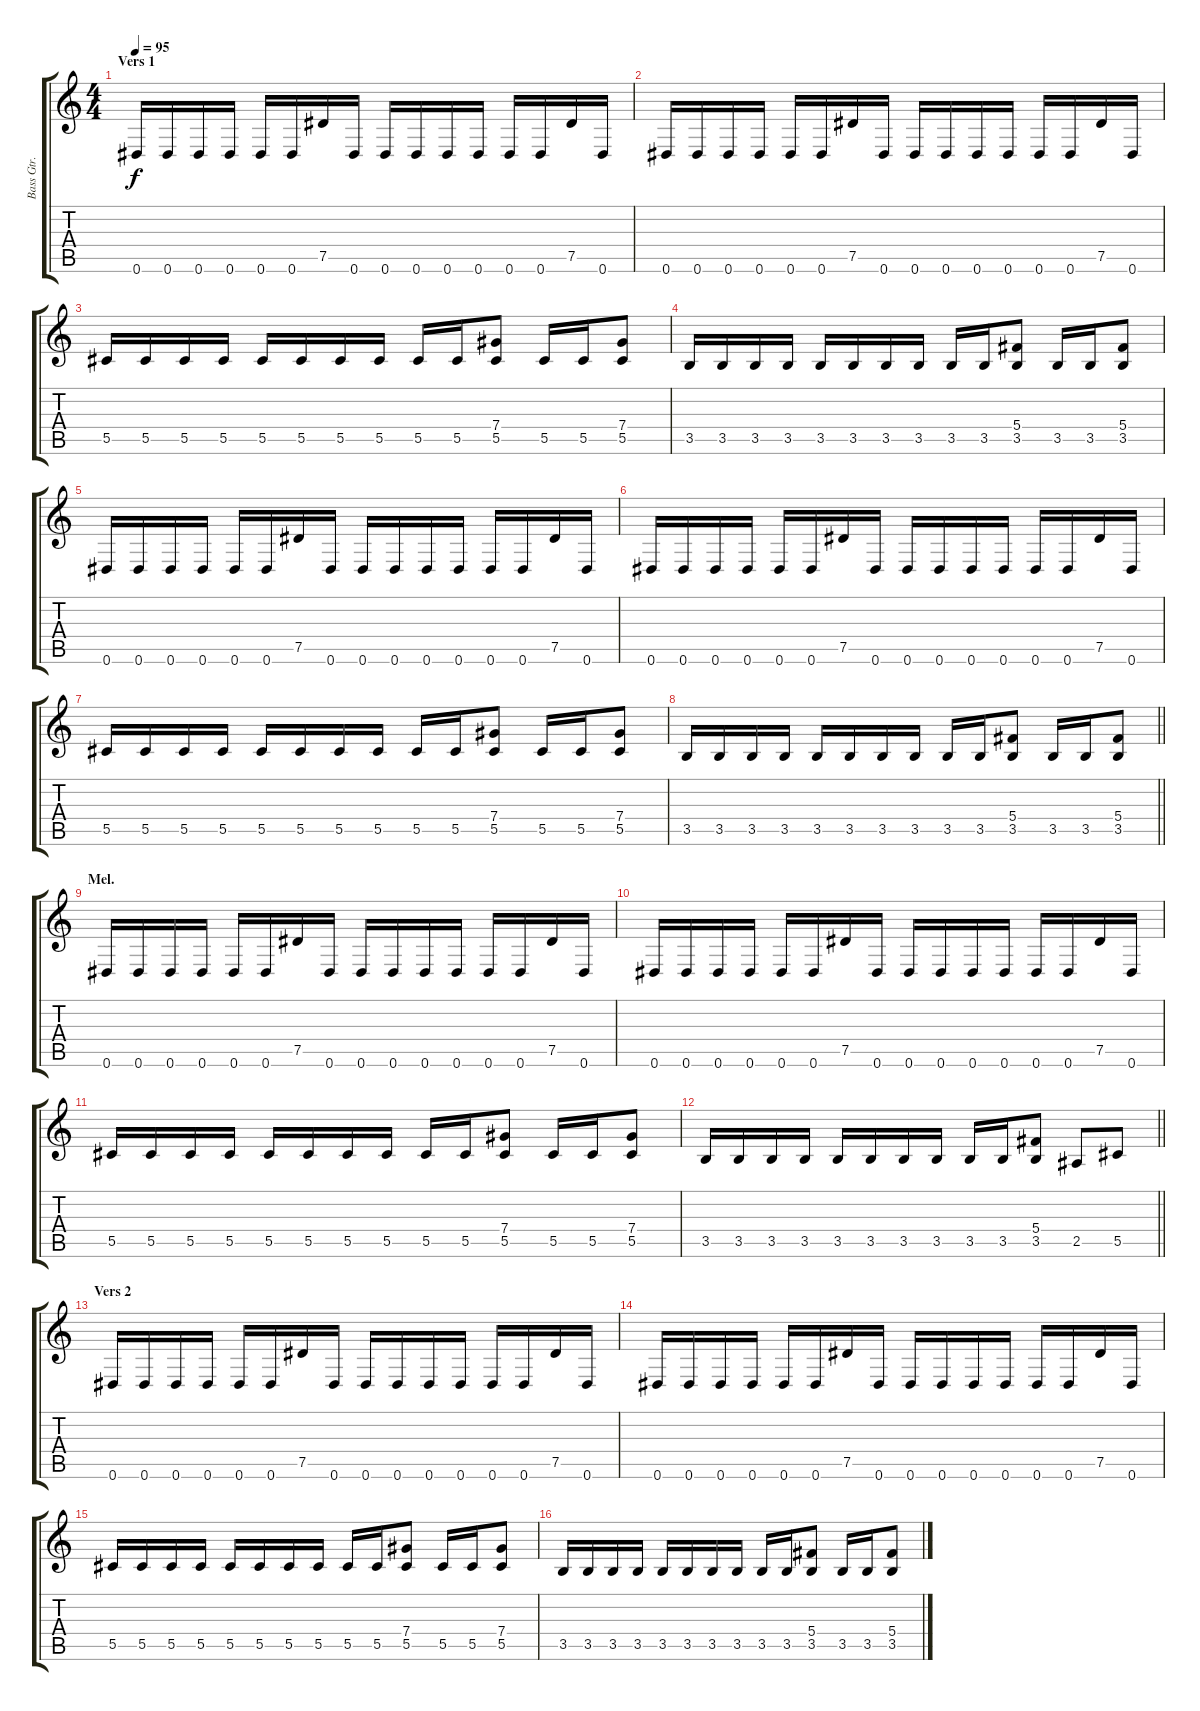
\track ("Bass Gtr." "Bass Gtr.") {instrument electricbassfinger}
\staff {score tabs}
\tuning (Eb4 Bb3 Gb3 Db3 Ab2 Eb2) {hide}
\ts (4 4)
\section ("" "Vers 1")
\tempo 95
\clef g2
\ks c
0.6.16{dy f} 0.6.16 0.6.16 0.6.16 0.6.16 0.6.16 7.5.16 0.6.16 0.6.16 0.6.16 0.6.16 0.6.16 0.6.16 0.6.16 7.5.16 0.6.16 |
0.6.16 0.6.16 0.6.16 0.6.16 0.6.16 0.6.16 7.5.16 0.6.16 0.6.16 0.6.16 0.6.16 0.6.16 0.6.16 0.6.16 7.5.16 0.6.16 |
5.5.16 5.5.16 5.5.16 5.5.16 5.5.16 5.5.16 5.5.16 5.5.16 5.5.16 5.5.16 (7.4 5.5).8 5.5.16 5.5.16 (7.4 5.5).8 |
3.5.16 3.5.16 3.5.16 3.5.16 3.5.16 3.5.16 3.5.16 3.5.16 3.5.16 3.5.16 (5.4 3.5).8 3.5.16 3.5.16 (5.4 3.5).8 |
0.6.16 0.6.16 0.6.16 0.6.16 0.6.16 0.6.16 7.5.16 0.6.16 0.6.16 0.6.16 0.6.16 0.6.16 0.6.16 0.6.16 7.5.16 0.6.16 |
0.6.16 0.6.16 0.6.16 0.6.16 0.6.16 0.6.16 7.5.16 0.6.16 0.6.16 0.6.16 0.6.16 0.6.16 0.6.16 0.6.16 7.5.16 0.6.16 |
5.5.16 5.5.16 5.5.16 5.5.16 5.5.16 5.5.16 5.5.16 5.5.16 5.5.16 5.5.16 (7.4 5.5).8 5.5.16 5.5.16 (7.4 5.5).8 |
\barLineRight lightlight
3.5.16 3.5.16 3.5.16 3.5.16 3.5.16 3.5.16 3.5.16 3.5.16 3.5.16 3.5.16 (5.4 3.5).8 3.5.16 3.5.16 (5.4 3.5).8 |
\section ("" "Mel.")
0.6.16 0.6.16 0.6.16 0.6.16 0.6.16 0.6.16 7.5.16 0.6.16 0.6.16 0.6.16 0.6.16 0.6.16 0.6.16 0.6.16 7.5.16 0.6.16 |
0.6.16 0.6.16 0.6.16 0.6.16 0.6.16 0.6.16 7.5.16 0.6.16 0.6.16 0.6.16 0.6.16 0.6.16 0.6.16 0.6.16 7.5.16 0.6.16 |
5.5.16 5.5.16 5.5.16 5.5.16 5.5.16 5.5.16 5.5.16 5.5.16 5.5.16 5.5.16 (7.4 5.5).8 5.5.16 5.5.16 (7.4 5.5).8 |
\barLineRight lightlight
3.5.16 3.5.16 3.5.16 3.5.16 3.5.16 3.5.16 3.5.16 3.5.16 3.5.16 3.5.16 (5.4 3.5).8 2.5.8 5.5.8 |
\section ("" "Vers 2")
0.6.16 0.6.16 0.6.16 0.6.16 0.6.16 0.6.16 7.5.16 0.6.16 0.6.16 0.6.16 0.6.16 0.6.16 0.6.16 0.6.16 7.5.16 0.6.16 |
0.6.16 0.6.16 0.6.16 0.6.16 0.6.16 0.6.16 7.5.16 0.6.16 0.6.16 0.6.16 0.6.16 0.6.16 0.6.16 0.6.16 7.5.16 0.6.16 |
5.5.16 5.5.16 5.5.16 5.5.16 5.5.16 5.5.16 5.5.16 5.5.16 5.5.16 5.5.16 (7.4 5.5).8 5.5.16 5.5.16 (7.4 5.5).8 |
3.5.16 3.5.16 3.5.16 3.5.16 3.5.16 3.5.16 3.5.16 3.5.16 3.5.16 3.5.16 (5.4 3.5).8 3.5.16 3.5.16 (5.4 3.5).8
